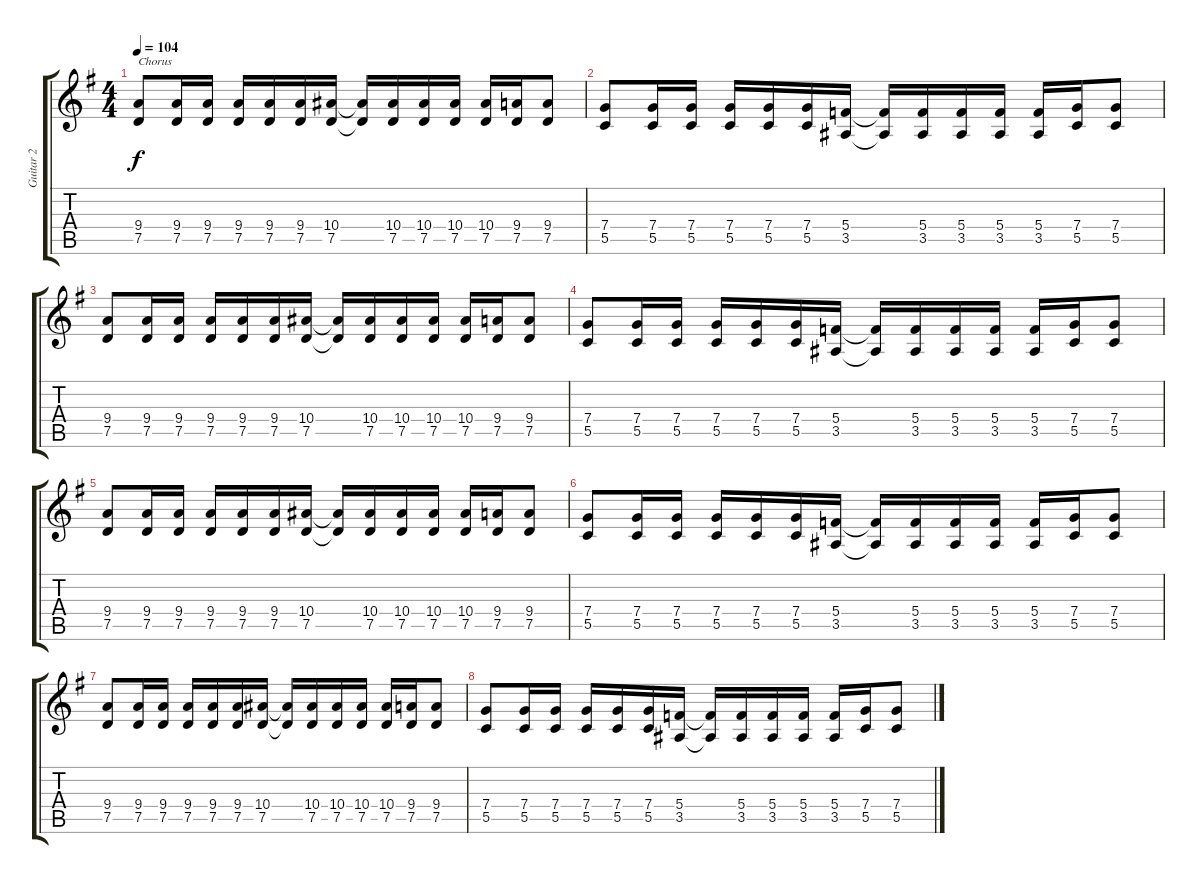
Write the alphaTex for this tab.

\track ("Guitar 2" "Guitar 2") {instrument distortionguitar}
\staff {score tabs}
\tuning (D4 A3 F3 C3 G2 C2) {hide}
\ts (4 4)
\tempo 104
\clef g2
\ks g
(9.4 7.5).8{txt "Chorus" dy f} (9.4 7.5).16 (9.4 7.5).16 (9.4 7.5).16 (9.4 7.5).16 (9.4 7.5).16 (10.4 7.5).16 (10.4{t} 7.5{t}).16 (10.4 7.5).16 (10.4 7.5).16 (10.4 7.5).16 (10.4 7.5).16 (9.4 7.5).16 (9.4 7.5).8 |
(7.4 5.5).8 (7.4 5.5).16 (7.4 5.5).16 (7.4 5.5).16 (7.4 5.5).16 (7.4 5.5).16 (5.4 3.5).16 (5.4{t} 3.5{t}).16 (5.4 3.5).16 (5.4 3.5).16 (5.4 3.5).16 (5.4 3.5).16 (7.4 5.5).16 (7.4 5.5).8 |
(9.4 7.5).8 (9.4 7.5).16 (9.4 7.5).16 (9.4 7.5).16 (9.4 7.5).16 (9.4 7.5).16 (10.4 7.5).16 (10.4{t} 7.5{t}).16 (10.4 7.5).16 (10.4 7.5).16 (10.4 7.5).16 (10.4 7.5).16 (9.4 7.5).16 (9.4 7.5).8 |
(7.4 5.5).8 (7.4 5.5).16 (7.4 5.5).16 (7.4 5.5).16 (7.4 5.5).16 (7.4 5.5).16 (5.4 3.5).16 (5.4{t} 3.5{t}).16 (5.4 3.5).16 (5.4 3.5).16 (5.4 3.5).16 (5.4 3.5).16 (7.4 5.5).16 (7.4 5.5).8 |
(9.4 7.5).8 (9.4 7.5).16 (9.4 7.5).16 (9.4 7.5).16 (9.4 7.5).16 (9.4 7.5).16 (10.4 7.5).16 (10.4{t} 7.5{t}).16 (10.4 7.5).16 (10.4 7.5).16 (10.4 7.5).16 (10.4 7.5).16 (9.4 7.5).16 (9.4 7.5).8 |
(7.4 5.5).8 (7.4 5.5).16 (7.4 5.5).16 (7.4 5.5).16 (7.4 5.5).16 (7.4 5.5).16 (5.4 3.5).16 (5.4{t} 3.5{t}).16 (5.4 3.5).16 (5.4 3.5).16 (5.4 3.5).16 (5.4 3.5).16 (7.4 5.5).16 (7.4 5.5).8 |
(9.4 7.5).8 (9.4 7.5).16 (9.4 7.5).16 (9.4 7.5).16 (9.4 7.5).16 (9.4 7.5).16 (10.4 7.5).16 (10.4{t} 7.5{t}).16 (10.4 7.5).16 (10.4 7.5).16 (10.4 7.5).16 (10.4 7.5).16 (9.4 7.5).16 (9.4 7.5).8 |
(7.4 5.5).8 (7.4 5.5).16 (7.4 5.5).16 (7.4 5.5).16 (7.4 5.5).16 (7.4 5.5).16 (5.4 3.5).16 (5.4{t} 3.5{t}).16 (5.4 3.5).16 (5.4 3.5).16 (5.4 3.5).16 (5.4 3.5).16 (7.4 5.5).16 (7.4 5.5).8
